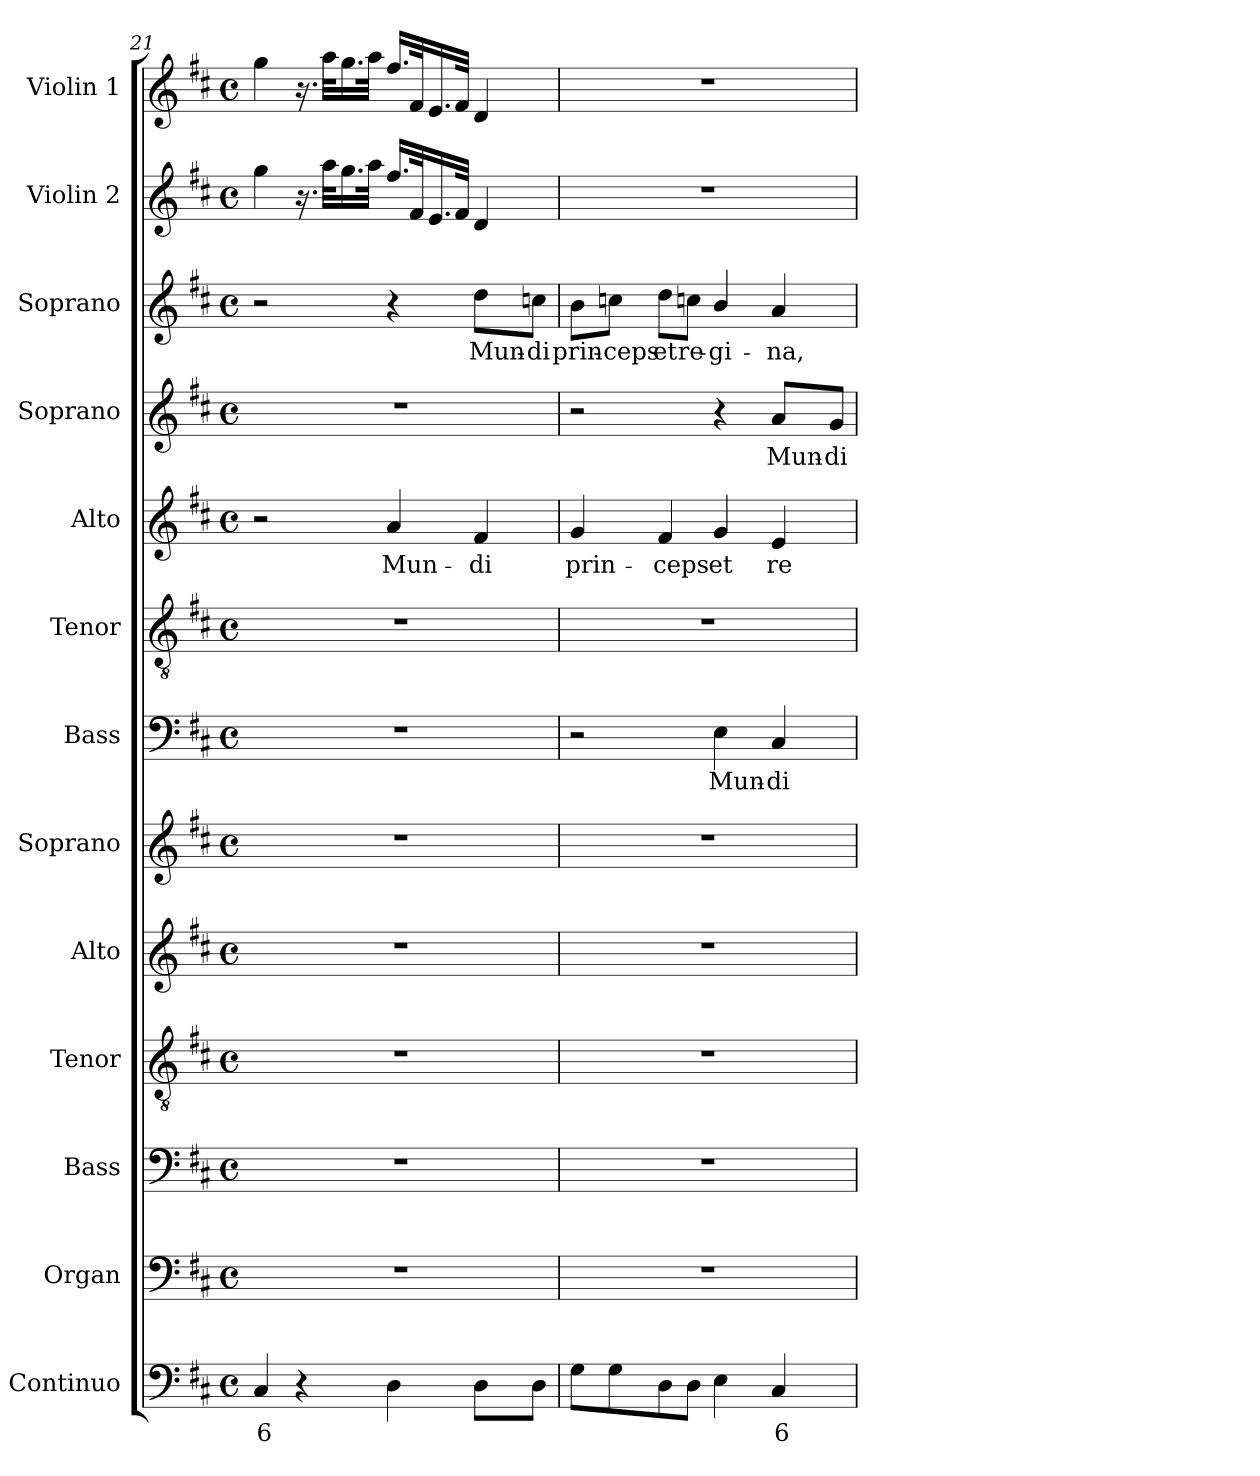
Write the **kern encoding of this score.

**kern	**text	**kern	**kern	**kern	**kern	**kern	**kern	**text	**kern	**kern	**text	**kern	**text	**kern	**text	**kern	**kern
*part13	*part13	*part12	*part11	*part10	*part9	*part8	*part7	*part7	*part6	*part5	*part5	*part4	*part4	*part3	*part3	*part2	*part1
*staff13	*staff13	*staff12	*staff11	*staff10	*staff9	*staff8	*staff7	*staff7	*staff6	*staff5	*staff5	*staff4	*staff4	*staff3	*staff3	*staff2	*staff1
*I"Continuo	*	*I"Organ	*I"Bass	*I"Tenor	*I"Alto	*I"Soprano	*I"Bass	*	*I"Tenor	*I"Alto	*	*I"Soprano	*	*I"Soprano	*	*I"Violin 2	*I"Violin 1
*I'Cont.	*	*I'Org.	*I'B.	*I'T.	*I'A.	*I'S.	*I'B.	*	*I'T.	*I'A.	*	*I'S.	*	*I'S.	*	*I'Vln. 2	*I'Vln. 1
*clefF4	*	*clefF4	*clefF4	*clefGv2	*clefG2	*clefG2	*clefF4	*	*clefGv2	*clefG2	*	*clefG2	*	*clefG2	*	*clefG2	*clefG2
*	*	*	*	*ITrd7c12	*	*	*	*	*ITrd7c12	*	*	*	*	*	*	*	*
*k[f#c#]	*	*k[f#c#]	*k[f#c#]	*k[f#c#]	*k[f#c#]	*k[f#c#]	*k[f#c#]	*	*k[f#c#]	*k[f#c#]	*	*k[f#c#]	*	*k[f#c#]	*	*k[f#c#]	*k[f#c#]
*D:	*	*D:	*D:	*D:	*D:	*D:	*D:	*	*D:	*D:	*	*D:	*	*D:	*	*D:	*D:
*M4/4	*	*M4/4	*M4/4	*M4/4	*M4/4	*M4/4	*M4/4	*	*M4/4	*M4/4	*	*M4/4	*	*M4/4	*	*M4/4	*M4/4
*met(c)	*	*met(c)	*met(c)	*met(c)	*met(c)	*met(c)	*met(c)	*	*met(c)	*met(c)	*	*met(c)	*	*met(c)	*	*met(c)	*met(c)
=21	=21	=21	=21	=21	=21	=21	=21	=21	=21	=21	=21	=21	=21	=21	=21	=21	=21
!	!LO:LY:b:color=#000000	!	!	!	!	!	!	!	!	!	!	!	!	!	!	!	!
4C#i/	6	1r	1r	1r	1r	1r	1r	.	1r	2r	.	1r	.	2r	.	4ggi\	4ggi\
4r	.	.	.	.	.	.	.	.	.	.	.	.	.	.	.	16.r	16.r
.	.	.	.	.	.	.	.	.	.	.	.	.	.	.	.	32aai\KLL	32aai\KLL
.	.	.	.	.	.	.	.	.	.	.	.	.	.	.	.	16.ggi\	16.ggi\
.	.	.	.	.	.	.	.	.	.	.	.	.	.	.	.	32aai\JJk	32aai\JJk
!	!	!	!	!	!	!	!	!	!	!	!LO:LY:b:color=#000000	!	!	!	!	!	!
4Di\	.	.	.	.	.	.	.	.	.	4ai/	Mun-	.	.	4r	.	16.ff#i/LL	16.ff#i/LL
.	.	.	.	.	.	.	.	.	.	.	.	.	.	.	.	32f#i/k	32f#i/k
.	.	.	.	.	.	.	.	.	.	.	.	.	.	.	.	16.ei/	16.ei/
.	.	.	.	.	.	.	.	.	.	.	.	.	.	.	.	32f#i/JJk	32f#i/JJk
!	!	!	!	!	!	!	!	!	!	!	!LO:LY:b:color=#000000	!	!	!	!	!	!
!	!	!	!	!	!	!	!	!	!	!	!	!	!	!	!LO:LY:b:color=#000000	!	!
8Di\L	.	.	.	.	.	.	.	.	.	4f#i/	-di	.	.	8ddi\L	Mun-	4di/	4di/
!	!	!	!	!	!	!	!	!	!	!	!	!	!	!	!LO:LY:b:color=#000000	!	!
8Di\J	.	.	.	.	.	.	.	.	.	.	.	.	.	8ccni\J	-di	.	.
!!LO:PB:g=z
=22	=22	=22	=22	=22	=22	=22	=22	=22	=22	=22	=22	=22	=22	=22	=22	=22	=22
!	!	!	!	!	!	!	!	!	!	!	!LO:LY:b:color=#000000	!	!	!	!	!	!
!	!	!	!	!	!	!	!	!	!	!	!	!	!	!	!LO:LY:b:color=#000000	!	!
8Gi\L	.	1r	1r	1r	1r	1r	2r	.	1r	4gi/	prin-	2r	.	8bi\L	prin-	1r	1r
!	!	!	!	!	!	!	!	!	!	!	!	!	!	!	!LO:LY:b:color=#000000	!	!
8Gi\	.	.	.	.	.	.	.	.	.	.	.	.	.	8cci\J	-ceps	.	.
!	!	!	!	!	!	!	!	!	!	!	!LO:LY:b:color=#000000	!	!	!	!	!	!
!	!	!	!	!	!	!	!	!	!	!	!	!	!	!	!LO:LY:b:color=#000000	!	!
8Di\	.	.	.	.	.	.	.	.	.	4f#i/	-ceps	.	.	8ddi\L	et	.	.
!	!	!	!	!	!	!	!	!	!	!	!	!	!	!	!LO:LY:b:color=#000000	!	!
8Di\J	.	.	.	.	.	.	.	.	.	.	.	.	.	8ccni\J	re-	.	.
!	!	!	!	!	!	!	!	!LO:LY:b:color=#000000	!	!	!	!	!	!	!	!	!
!	!	!	!	!	!	!	!	!	!	!	!LO:LY:b:color=#000000	!	!	!	!	!	!
!	!	!	!	!	!	!	!	!	!	!	!	!	!	!	!LO:LY:b:color=#000000	!	!
4Ei\	.	.	.	.	.	.	4Ei\	Mun-	.	4gi/	et	4r	.	4bi/	-gi-	.	.
!	!LO:LY:b:color=#000000	!	!	!	!	!	!	!	!	!	!	!	!	!	!	!	!
!	!	!	!	!	!	!	!	!LO:LY:b:color=#000000	!	!	!	!	!	!	!	!	!
!	!	!	!	!	!	!	!	!	!	!	!LO:LY:b:color=#000000	!	!	!	!	!	!
!	!	!	!	!	!	!	!	!	!	!	!	!	!LO:LY:b:color=#000000	!	!	!	!
!	!	!	!	!	!	!	!	!	!	!	!	!	!	!	!LO:LY:b:color=#000000	!	!
4C#i/	6	.	.	.	.	.	4C#i/	-di	.	4ei/	re-	8ai/L	Mun-	4ai/	-na,	.	.
!	!	!	!	!	!	!	!	!	!	!	!	!	!LO:LY:b:color=#000000	!	!	!	!
.	.	.	.	.	.	.	.	.	.	.	.	8gi/J	-di	.	.	.	.
=	=	=	=	=	=	=	=	=	=	=	=	=	=	=	=	=	=
*-	*-	*-	*-	*-	*-	*-	*-	*-	*-	*-	*-	*-	*-	*-	*-	*-	*-
